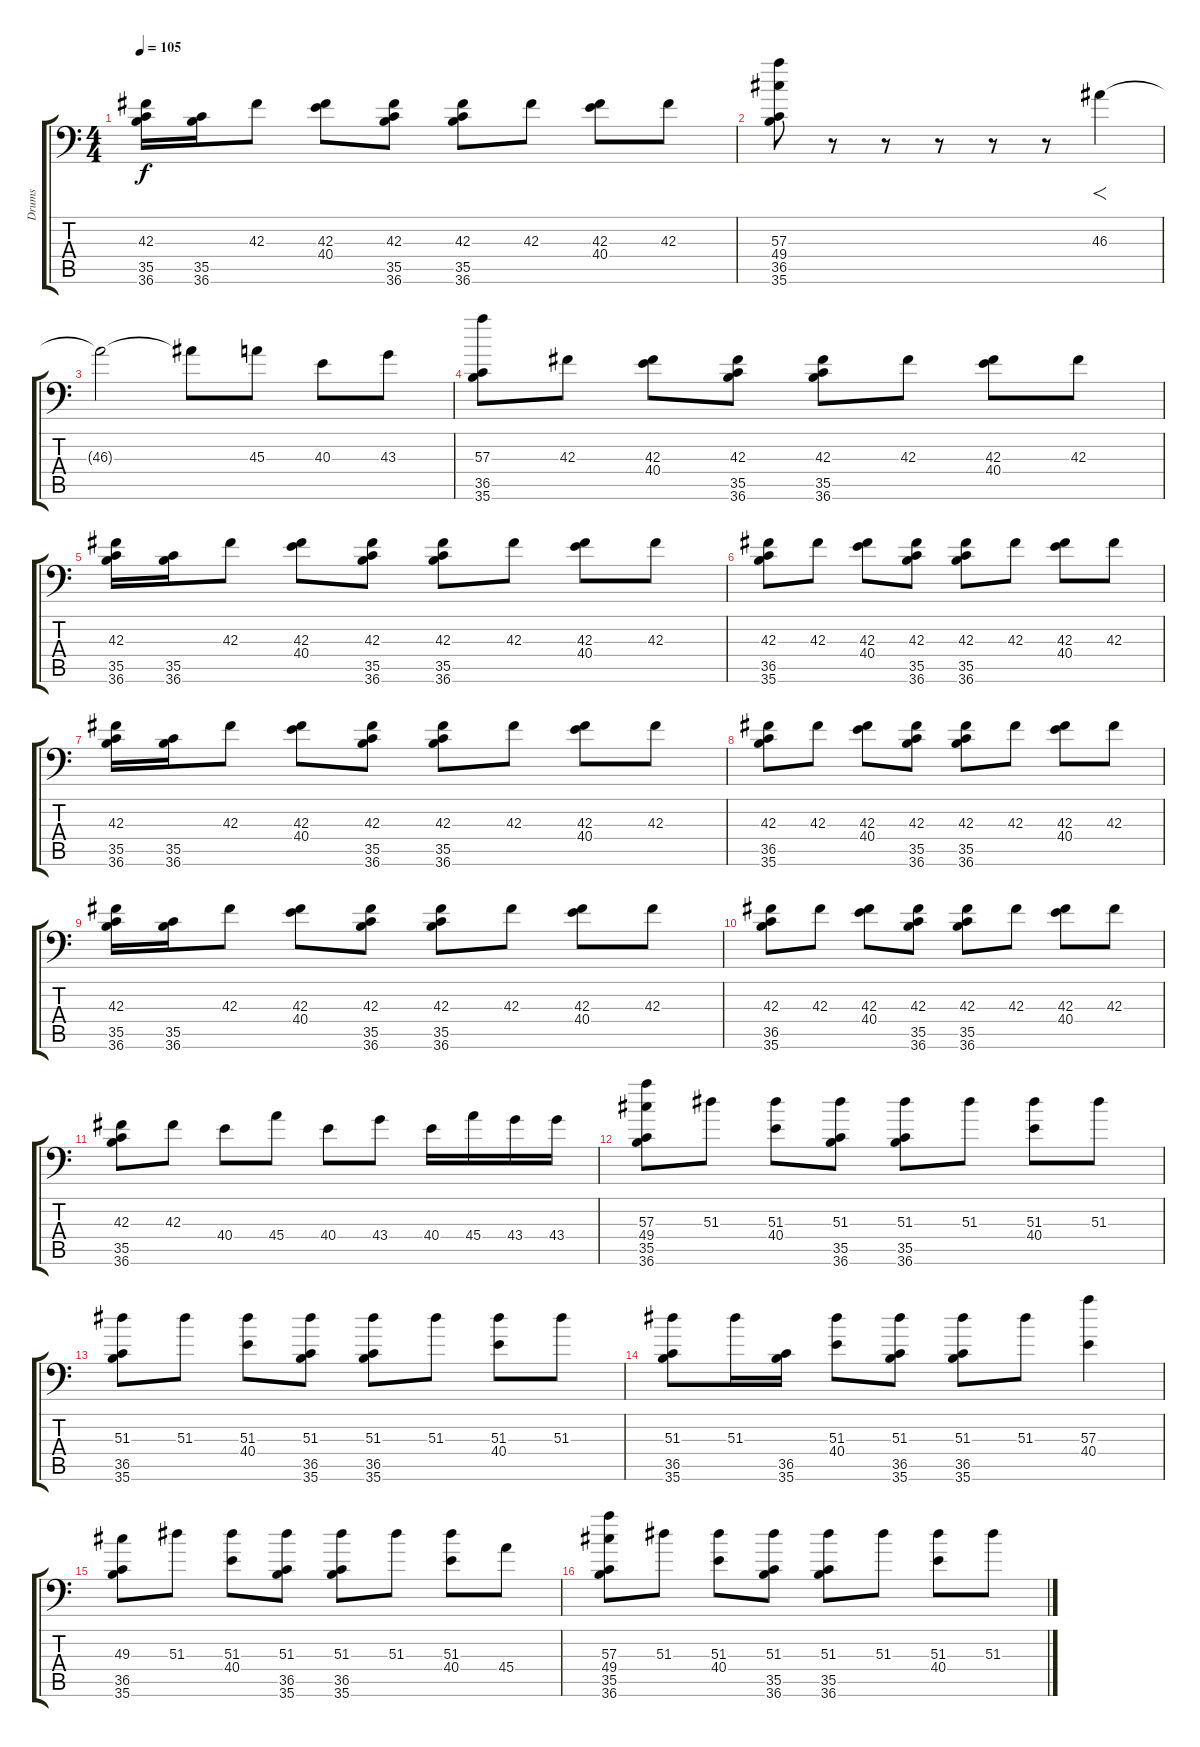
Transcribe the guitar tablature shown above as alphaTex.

\track ("Drums" "Drums") {instrument acousticgrandpiano}
\staff {score tabs}
\tuning (C-1 C-1 C-1 C-1 C-1 C-1) {hide}
\ts (4 4)
\tempo 105
\clef f4
\ks c
(42.3 35.5 36.6).16{dy f} (35.5 36.6).16 42.3.8 (42.3 40.4).8 (42.3 35.5 36.6).8 (42.3 35.5 36.6).8 42.3.8 (42.3 40.4).8 42.3.8 |
(57.3 49.4 36.5 35.6).8 r.8 r.8 r.8 r.8 r.8 46.3.4{f} |
46.3{t}.2 46.3{t}.8 45.3.8 40.3.8 43.3.8 |
(57.3 36.5 35.6).8 42.3.8 (42.3 40.4).8 (42.3 35.5 36.6).8 (42.3 35.5 36.6).8 42.3.8 (42.3 40.4).8 42.3.8 |
(42.3 35.5 36.6).16 (35.5 36.6).16 42.3.8 (42.3 40.4).8 (42.3 35.5 36.6).8 (42.3 35.5 36.6).8 42.3.8 (42.3 40.4).8 42.3.8 |
(42.3 36.5 35.6).8 42.3.8 (42.3 40.4).8 (42.3 35.5 36.6).8 (42.3 35.5 36.6).8 42.3.8 (42.3 40.4).8 42.3.8 |
(42.3 35.5 36.6).16 (35.5 36.6).16 42.3.8 (42.3 40.4).8 (42.3 35.5 36.6).8 (42.3 35.5 36.6).8 42.3.8 (42.3 40.4).8 42.3.8 |
(42.3 36.5 35.6).8 42.3.8 (42.3 40.4).8 (42.3 35.5 36.6).8 (42.3 35.5 36.6).8 42.3.8 (42.3 40.4).8 42.3.8 |
(42.3 35.5 36.6).16 (35.5 36.6).16 42.3.8 (42.3 40.4).8 (42.3 35.5 36.6).8 (42.3 35.5 36.6).8 42.3.8 (42.3 40.4).8 42.3.8 |
(42.3 36.5 35.6).8 42.3.8 (42.3 40.4).8 (42.3 35.5 36.6).8 (42.3 35.5 36.6).8 42.3.8 (42.3 40.4).8 42.3.8 |
(42.3 35.5 36.6).8 42.3.8 40.4.8 45.4.8 40.4.8 43.4.8 40.4.16 45.4.16 43.4.16 43.4.16 |
(57.3 49.4 35.5 36.6).8 51.3.8 (51.3 40.4).8 (51.3 35.5 36.6).8 (51.3 35.5 36.6).8 51.3.8 (51.3 40.4).8 51.3.8 |
(51.3 36.5 35.6).8 51.3.8 (51.3 40.4).8 (51.3 36.5 35.6).8 (51.3 36.5 35.6).8 51.3.8 (51.3 40.4).8 51.3.8 |
(51.3 36.5 35.6).8 51.3.16 (36.5 35.6).16 (51.3 40.4).8 (51.3 36.5 35.6).8 (51.3 36.5 35.6).8 51.3.8 (57.3 40.4).4 |
(49.3 36.5 35.6).8 51.3.8 (51.3 40.4).8 (51.3 36.5 35.6).8 (51.3 36.5 35.6).8 51.3.8 (51.3 40.4).8 45.4.8 |
(57.3 49.4 35.5 36.6).8 51.3.8 (51.3 40.4).8 (51.3 35.5 36.6).8 (51.3 35.5 36.6).8 51.3.8 (51.3 40.4).8 51.3.8
